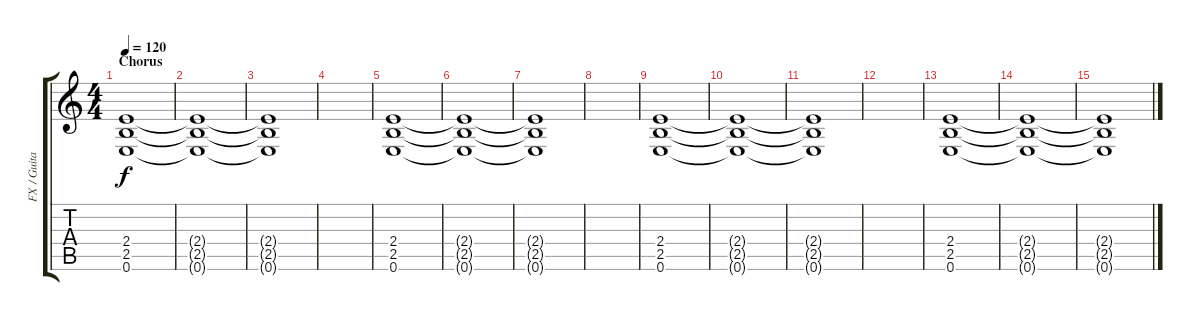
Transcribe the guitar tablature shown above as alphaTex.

\track ("FX / Guitar II" "FX / Guita") {instrument distortionguitar}
\staff {score tabs}
\tuning (E4 B3 G3 D3 A2 E2) {hide}
\ts (4 4)
\section ("" "Chorus")
\tempo 120
\clef g2
\ks c
(2.4 2.5 0.6).1{dy f volume 5} |
(2.4{t} 2.5{t} 0.6{t}).1 |
(2.4{t} 2.5{t} 0.6{t}).1 |
|
(2.4 2.5 0.6).1{volume 5} |
(2.4{t} 2.5{t} 0.6{t}).1 |
(2.4{t} 2.5{t} 0.6{t}).1 |
|
(2.4 2.5 0.6).1{volume 5} |
(2.4{t} 2.5{t} 0.6{t}).1 |
(2.4{t} 2.5{t} 0.6{t}).1 |
|
(2.4 2.5 0.6).1{volume 5} |
(2.4{t} 2.5{t} 0.6{t}).1 |
(2.4{t} 2.5{t} 0.6{t}).1
